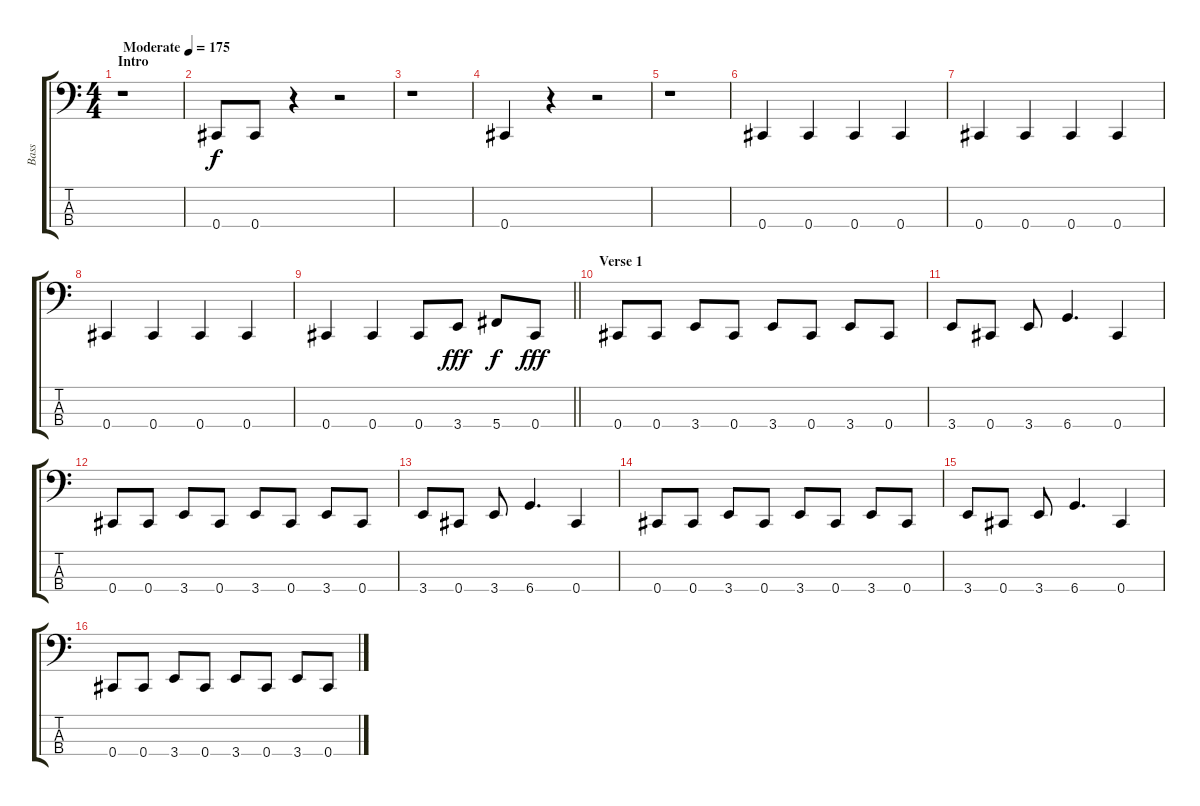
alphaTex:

\track ("Bass" "Bass") {instrument electricbassfinger}
\staff {score tabs}
\tuning (E2 B1 Gb1 Db1) {hide}
\ts (4 4)
\section ("" "Intro")
\tempo (175 "Moderate")
\clef f4
\ks c
r.1{dy f instrument electricbassfinger} |
0.4.8 0.4.8 r.4 r.2 |
r.1 |
0.4.4 r.4 r.2 |
r.1 |
0.4.4 0.4.4 0.4.4 0.4.4 |
0.4.4 0.4.4 0.4.4 0.4.4 |
0.4.4 0.4.4 0.4.4 0.4.4 |
\barLineRight lightlight
0.4.4 0.4.4 0.4.8 3.4.8{dy fff} 5.4.8{dy f} 0.4.8{dy fff} |
\section ("" "Verse 1")
0.4.8 0.4.8 3.4.8 0.4.8 3.4.8 0.4.8 3.4.8 0.4.8 |
3.4.8 0.4.8 3.4.8 6.4.4{d} 0.4.4 |
0.4.8 0.4.8 3.4.8 0.4.8 3.4.8 0.4.8 3.4.8 0.4.8 |
3.4.8 0.4.8 3.4.8 6.4.4{d} 0.4.4 |
0.4.8 0.4.8 3.4.8 0.4.8 3.4.8 0.4.8 3.4.8 0.4.8 |
3.4.8 0.4.8 3.4.8 6.4.4{d} 0.4.4 |
0.4.8 0.4.8 3.4.8 0.4.8 3.4.8 0.4.8 3.4.8 0.4.8
